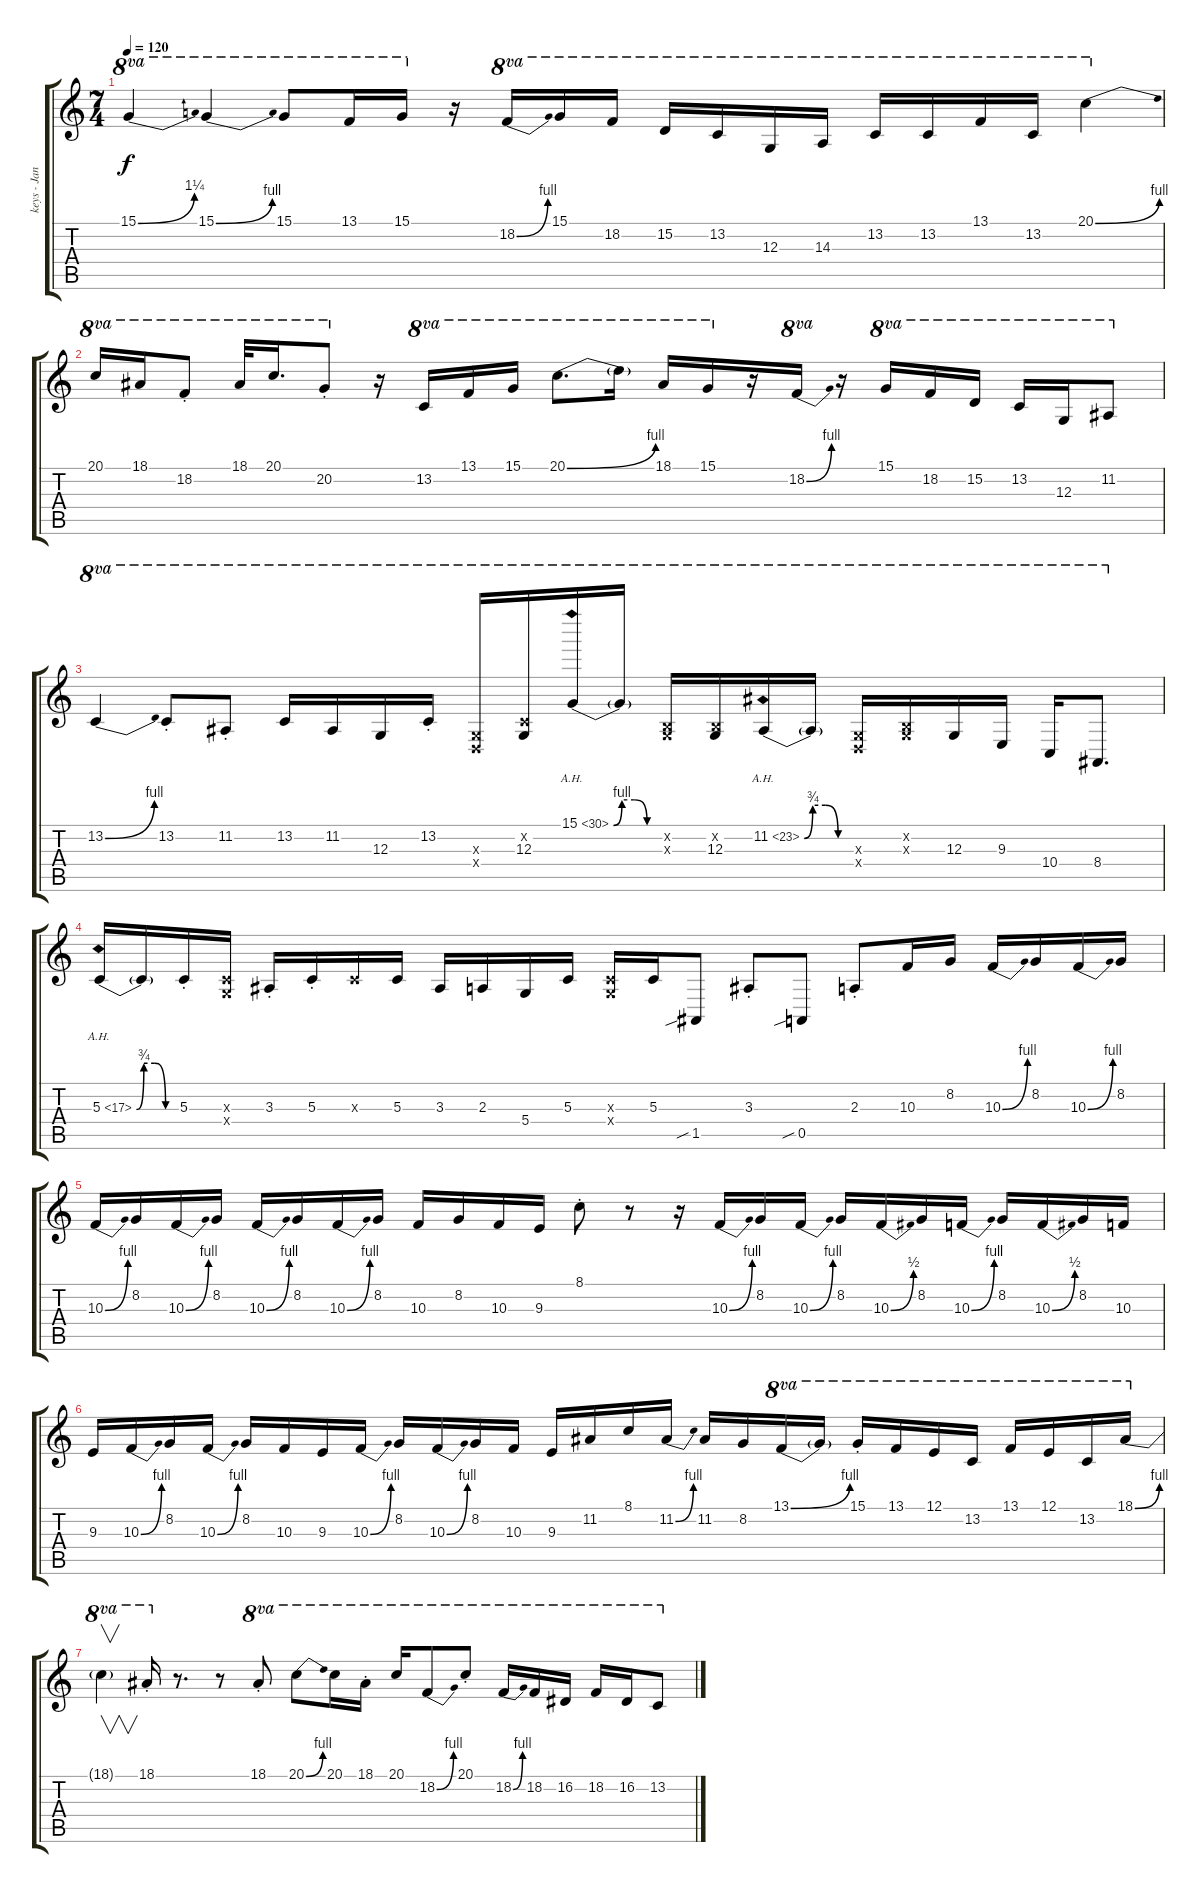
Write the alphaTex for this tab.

\track ("keys - Jan Hammer" "keys - Jan") {instrument lead1square}
\staff {score tabs}
\tuning (E4 B3 G3 D3 A2 E2) {hide}
\ts (7 4)
\tempo 120
\clef g2
\ks c
15.1{be (bend 0 0 60 5)}.4{ot 8va dy f} 15.1{be (bend 0 0 60 4)}.4{ot 8va} 15.1.8{ot 8va} 13.1.16{ot 8va} 15.1.16{ot 8va} r.16 18.2{be (bend 0 0 60 4)}.16{ot 8va} 15.1.16{ot 8va} 18.2.16{ot 8va} 15.2.16{ot 8va} 13.2.16{ot 8va} 12.3.16{ot 8va} 14.3.16{ot 8va} 13.2.16{ot 8va} 13.2.16{ot 8va} 13.1.16{ot 8va} 13.2.16{ot 8va} 20.1{be (bend 0 0 60 4)}.4{ot 8va} |
20.1.16{ot 8va} 18.1.16{ot 8va} 18.2{st}.8{ot 8va} 18.1.32{ot 8va} 20.1.16{d ot 8va} 20.2{st}.8{ot 8va} r.16 13.2.16{ot 8va} 13.1.16{ot 8va} 15.1.16{ot 8va} 20.1{be (bend 0 0 60 4)}.8{d ot 8va} 20.1{t}.16{ot 8va} 18.1.16{ot 8va} 15.1.16{ot 8va} r.16 18.2{be (bend 0 0 60 4)}.16{ot 8va} r.16 15.1.16{ot 8va} 18.2.16{ot 8va} 15.2.16{ot 8va} 13.2.16{ot 8va} 12.3.16{ot 8va} 11.2.8{ot 8va} |
13.2{be (bend 0 0 60 4)}.4{ot 8va} 13.2{st}.8{ot 8va} 11.2{st}.8{ot 8va} 13.2.16{ot 8va} 11.2.16{ot 8va} 12.3.16{ot 8va} 13.2{st}.16{ot 8va} (12.3{x} 12.4{x}).16{ot 8va} (13.2{x} 12.3).16{ot 8va} 15.1{be (custom 0 0 10 4 25 4 40 0 60 0) ah 15}.16{ot 8va} 15.1{t}.16{ot 8va} (12.2{x} 12.3{x}).16{ot 8va} (12.2{x} 12.3).16{ot 8va} 11.2{be (custom 0 0 10 3 25 3 40 0 60 0) ah 12}.16{ot 8va} 11.2{t}.16{ot 8va} (12.3{x} 12.4{x}).16{ot 8va} (12.2{x} 12.3{x}).16{ot 8va} 12.3.16{ot 8va} 9.3.16{ot 8va} 10.4.16{ot 8va} 8.4.8{d ot 8va} |
5.3{be (custom 0 0 10 3 25 3 40 0 60 0) ah 12}.16 5.3{t}.16 5.3{st}.16 (5.3{x} 5.4{x}).16 3.3{st}.16 5.3{st}.16 5.3{x}.16 5.3.16 3.3.16 2.3.16 5.4.16 5.3.16 (5.3{x} 5.4{x}).16 5.3.16 1.5{sib}.8 3.3{st}.8 0.5{sib}.8 2.3{st}.8 10.3.16 8.2.16 10.3{be (bend 0 0 60 4)}.16 8.2.16 10.3{be (bend 0 0 60 4)}.16 8.2.16 |
10.3{be (bend 0 0 60 4)}.16 8.2.16 10.3{be (bend 0 0 60 4)}.16 8.2.16 10.3{be (bend 0 0 60 4)}.16 8.2.16 10.3{be (bend 0 0 60 4)}.16 8.2.16 10.3.16 8.2.16 10.3.16 9.3.16 8.1{st}.8 r.8 r.16 10.3{be (bend 0 0 60 4)}.16 8.2.16 10.3{be (bend 0 0 60 4)}.16 8.2.16 10.3{be (bend 0 0 60 2)}.16 8.2.16 10.3{be (bend 0 0 60 4)}.16 8.2.16 10.3{be (bend 0 0 60 2)}.16 8.2.16 10.3.16 |
9.3.16 10.3{be (bend 0 0 60 4)}.16 8.2.16 10.3{be (bend 0 0 60 4)}.16 8.2.16 10.3.16 9.3.16 10.3{be (bend 0 0 60 4)}.16 8.2.16 10.3{be (bend 0 0 60 4)}.16 8.2.16 10.3.16 9.3.16 11.2.16 8.1.16 11.2{be (bend 0 0 60 4)}.16 11.2.16 8.2.16 13.1{be (bend 0 0 60 4)}.16{ot 8va} 13.1{t}.16{ot 8va} 15.1{st}.16{ot 8va} 13.1.16{ot 8va} 12.1.16{ot 8va} 13.2.16{ot 8va} 13.1.16{ot 8va} 12.1.16{ot 8va} 13.2.16{ot 8va} 18.1{be (bend 0 0 60 4)}.16{ot 8va} |
18.1{t}.4{v ot 8va} 18.1{st}.16{ot 8va} r.8{d} r.8 18.1{st}.8{ot 8va} 20.1{be (bend 0 0 60 4)}.8{ot 8va} 20.1.16{ot 8va} 18.1{st}.16{ot 8va} 20.1.16{ot 8va} 18.2{be (bend 0 0 60 4)}.8{ot 8va} 20.1{st}.8{ot 8va} 18.2{be (bend 0 0 60 4)}.16{ot 8va} 18.2.16{ot 8va} 16.2.16{ot 8va} 18.2.16{ot 8va} 16.2.16{ot 8va} 13.2.8{ot 8va}
